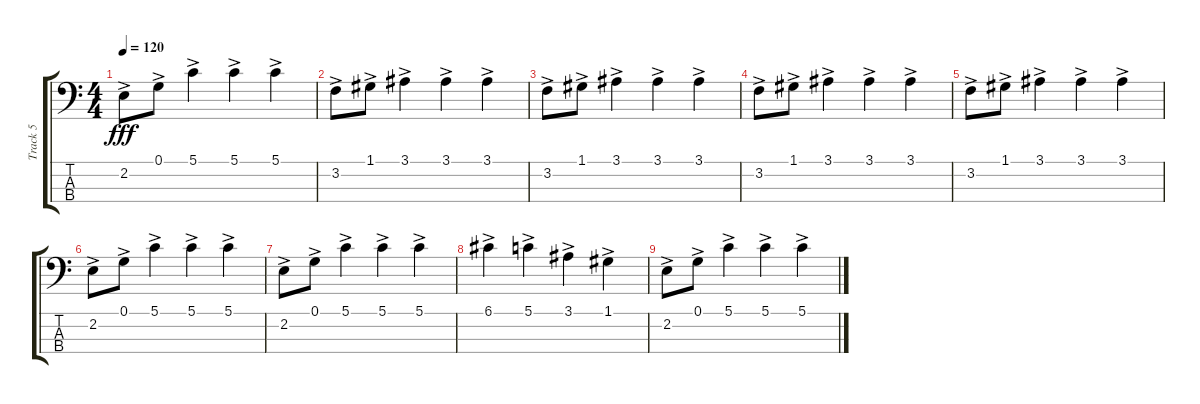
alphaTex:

\track ("Track 5" "Track 5") {instrument slapbass1}
\staff {score tabs}
\tuning (G2 D2 A1 E1) {hide}
\ts (4 4)
\tempo 120
\clef f4
\ks c
2.2{ac}.8{dy fff} 0.1{ac}.8 5.1{ac}.4 5.1{ac}.4 5.1{ac}.4 |
3.2{ac}.8 1.1{ac}.8 3.1{ac}.4 3.1{ac}.4 3.1{ac}.4 |
3.2{ac}.8 1.1{ac}.8 3.1{ac}.4 3.1{ac}.4 3.1{ac}.4 |
3.2{ac}.8 1.1{ac}.8 3.1{ac}.4 3.1{ac}.4 3.1{ac}.4 |
3.2{ac}.8 1.1{ac}.8 3.1{ac}.4 3.1{ac}.4 3.1{ac}.4 |
2.2{ac}.8 0.1{ac}.8 5.1{ac}.4 5.1{ac}.4 5.1{ac}.4 |
2.2{ac}.8 0.1{ac}.8 5.1{ac}.4 5.1{ac}.4 5.1{ac}.4 |
6.1{ac}.4 5.1{ac}.4 3.1{ac}.4 1.1{ac}.4 |
2.2{ac}.8 0.1{ac}.8 5.1{ac}.4 5.1{ac}.4 5.1{ac}.4
